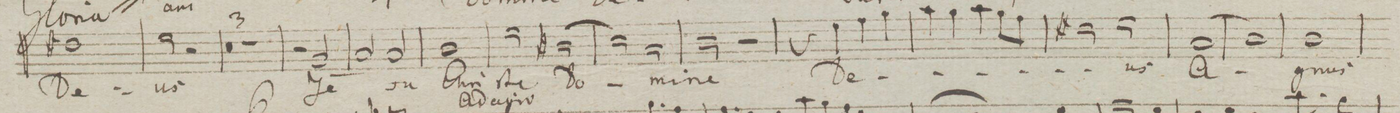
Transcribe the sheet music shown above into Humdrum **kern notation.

**kern	**text	**dynam
*I"Solo Baſso.	*	*
*clefF4	*	*
*k[]	*	*
*met(c)	*	*
*M4/4	*	*
1F#X\	De-	.
=81	=81	=81
2G\	-us	.
2r	.	.
=82	=82	=82
0r	.	.
=83	=83	=83
=84	=84	=84
1r	.	.
=85	=85	=85
2r	.	.
(2BB/	Je-	.
=86	=86	=86
2C/)	.	.
2C/	-su	.
=87	=87	=87
1D\	Chri-	.
=88	=88	=88
2G\	-ste	.
(2D#X\	Do-	.
=89	=89	=89
2E\)	.	.
2C\	-mi-	.
=90	=90	=90
2D\	-ne	.
2r	.	.
=91	=91	=91
4r	.	.
4G\	De-	.
4A\	.	.
4B\	.	.
=92	=92	=92
4c\	.	.
4B\	.	.
4c\	.	.
8B\L	.	.
8A\J	.	.
=93	=93	=93
2F#X\	.	.
2G\	-us	.
=94	=94	=94
(1C/	A-	.
=95	=95	=95
1D\)	.	.
=96	=96	=96
1D\	-gnus	.
=97	=97	=97
*-	*-	*-
